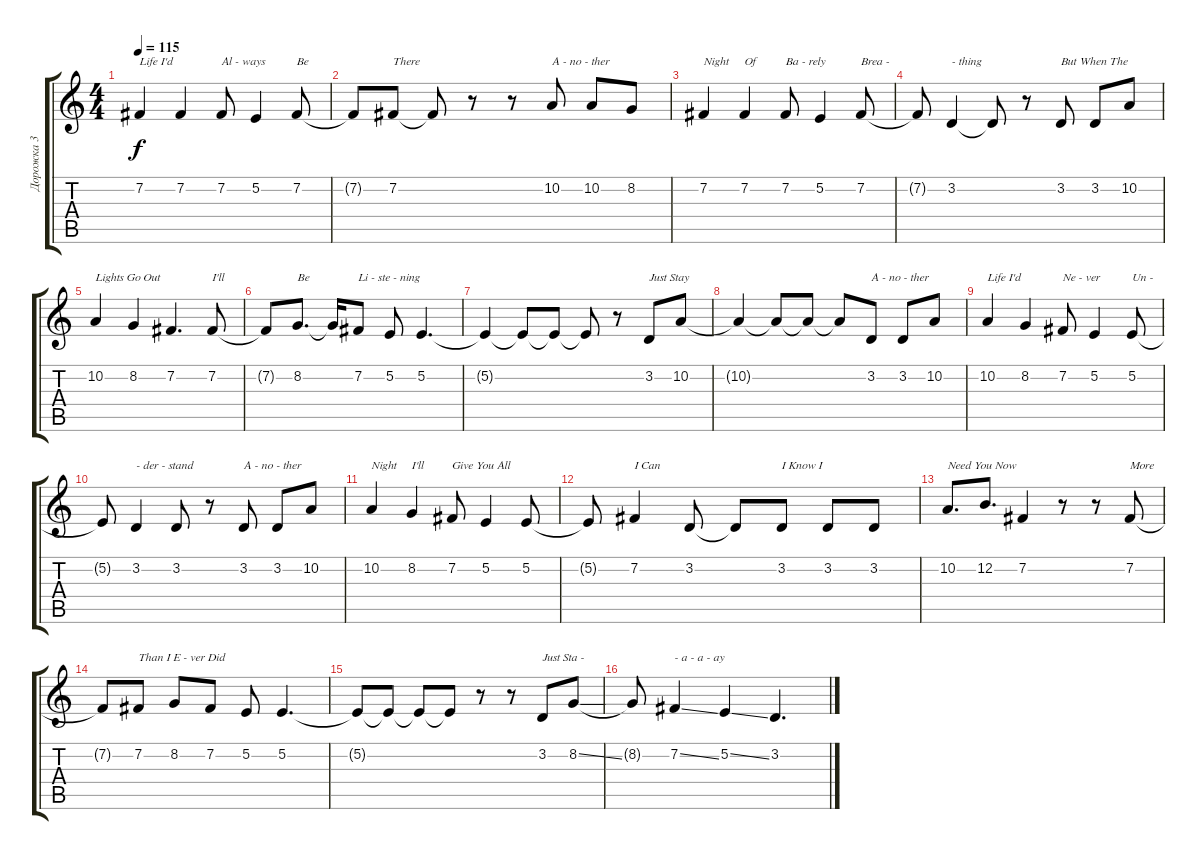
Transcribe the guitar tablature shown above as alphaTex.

\track ("Дорожка 3" "Дорожка 3") {instrument voiceoohs}
\staff {score tabs}
\tuning (E4 B3 G3 D3 A2 E2) {hide}
\ts (4 4)
\tempo 115
\clef g2
\ks c
7.2.4{txt "Life I'd" dy f} 7.2.4 7.2.8{txt "Al - ways"} 5.2.4 7.2.8{txt "Be"} |
7.2{t}.8 7.2.8{txt "There"} 7.2{t}.8 r.8 r.8 10.2.8{txt "A - no - ther"} 10.2.8 8.2.8 |
7.2.4{txt "Night"} 7.2.4{txt "Of"} 7.2.8{txt "Ba - rely"} 5.2.4 7.2.8{txt "Brea -"} |
7.2{t}.8 3.2.4{txt "- thing"} 3.2{t}.8 r.8 3.2.8{txt "But When The"} 3.2.8 10.2.8 |
10.2.4{txt "Lights Go Out"} 8.2.4 7.2.4{d} 7.2.8{txt "I'll"} |
7.2{t}.8 8.2.8{d txt "Be"} 8.2{t}.16 7.2.8{txt "Li - ste - ning"} 5.2.8 5.2.4{d} |
5.2{t}.4 5.2{t}.8 5.2{t}.8 5.2{t}.8 r.8 3.2.8{txt "Just Stay"} 10.2.8 |
10.2{t}.4 10.2{t}.8 10.2{t}.8 10.2{t}.8 3.2.8{txt "A - no - ther"} 3.2.8 10.2.8 |
10.2.4{txt "Life I'd"} 8.2.4 7.2.8{txt "Ne - ver"} 5.2.4 5.2.8{txt "Un - "} |
5.2{t}.8 3.2.4{txt "- der - stand"} 3.2.8 r.8 3.2.8{txt "A - no - ther"} 3.2.8 10.2.8 |
10.2.4{txt "Night"} 8.2.4{txt "I'll"} 7.2.8{txt "Give You All"} 5.2.4 5.2.8 |
5.2{t}.8 7.2.4{txt "I Can"} 3.2.8 3.2{t}.8 3.2.8{txt "I Know I"} 3.2.8 3.2.8 |
10.2.8{d txt "Need You Now"} 12.2.8{d} 7.2.4 r.8 r.8 7.2.8{txt "More"} |
7.2{t}.8 7.2.8{txt "Than I E - ver Did"} 8.2.8 7.2.8 5.2.8 5.2.4{d} |
5.2{t}.8 5.2{t}.8 5.2{t}.8 5.2{t}.8 r.8 r.8 3.2.8{txt "Just Sta -"} 8.2{ss}.8 |
8.2{t}.8 7.2{ss}.4{txt "- a - a - ay"} 5.2{ss}.4 3.2.4{d}
